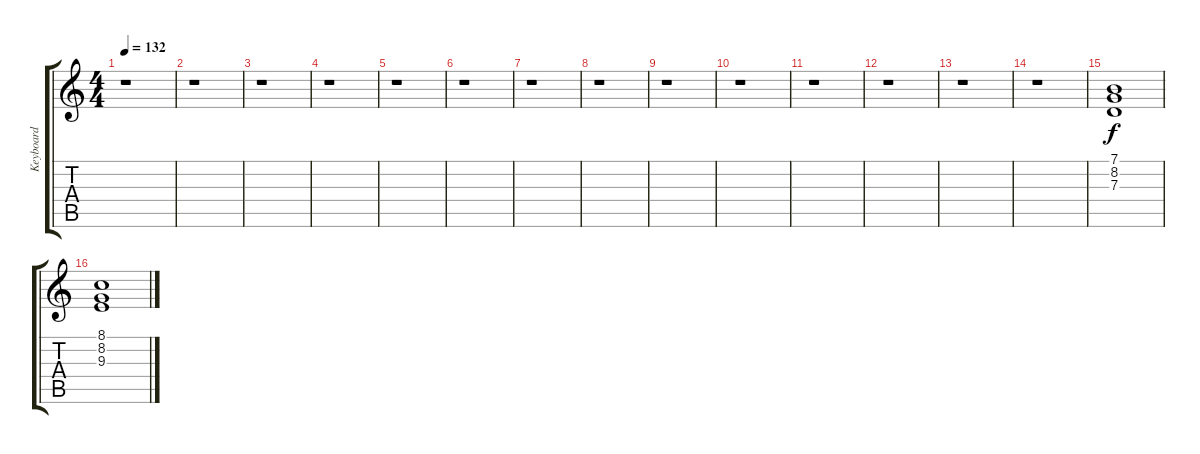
\track ("Keyboard" "Keyboard") {instrument stringensemble2}
\staff {score tabs}
\tuning (E4 B3 G3 D3 A2 E2) {hide}
\ts (4 4)
\tempo 132
\clef g2
\ks c
r.1{dy f} |
r.1 |
r.1 |
r.1 |
r.1 |
r.1 |
r.1 |
r.1 |
r.1 |
r.1 |
r.1 |
r.1 |
r.1 |
r.1 |
(7.1 8.2 7.3).1 |
(8.1 8.2 9.3).1
